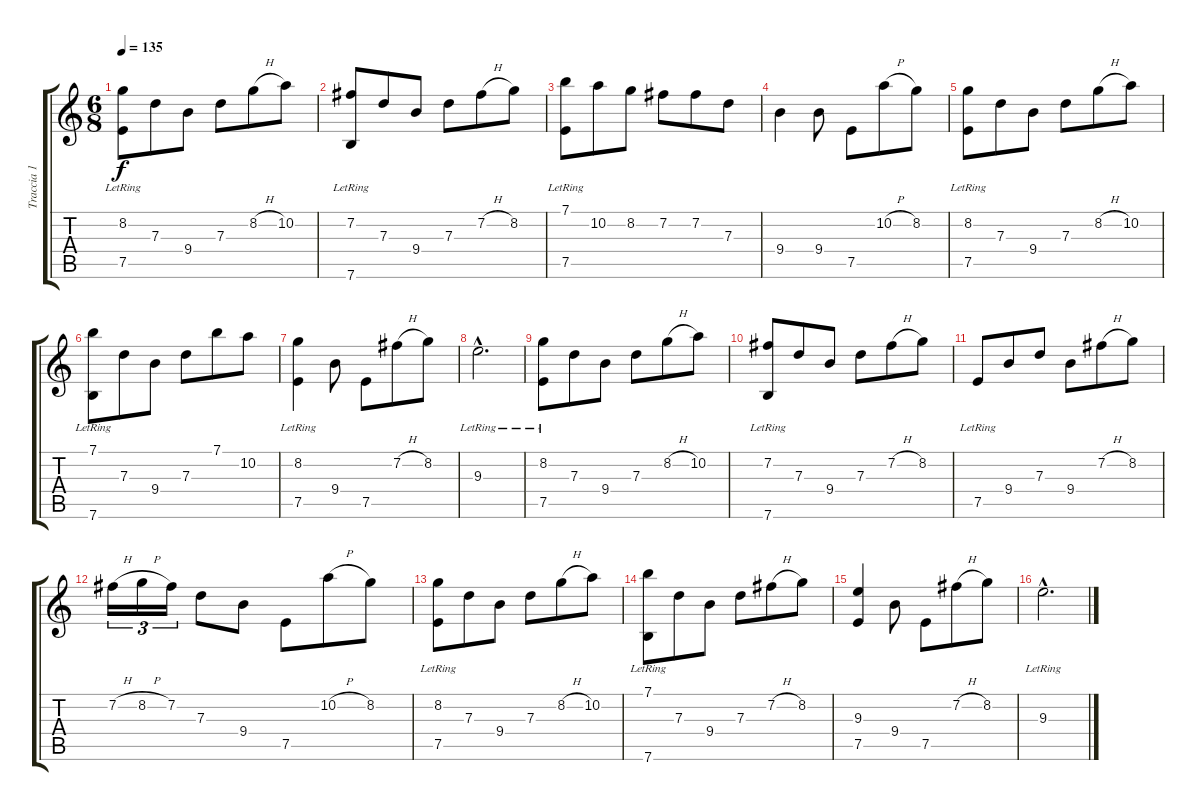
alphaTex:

\track ("Traccia 1" "Traccia 1") {instrument acousticguitarnylon}
\staff {score tabs}
\tuning (E4 B3 G3 D3 A2 E2) {hide}
\ts (6 8)
\tempo 135
\clef g2
\ks c
(8.2 7.5{lr}).8{dy f instrument acousticguitarnylon} 7.3.8 9.4.8 7.3.8 8.2{h}.8 10.2.8 |
(7.2 7.6{lr}).8 7.3.8 9.4.8 7.3.8 7.2{h}.8 8.2.8 |
(7.1 7.5{lr}).8 10.2.8 8.2.8 7.2.8 7.2.8 7.3.8 |
9.4.4 9.4.8 7.5.8 10.2{h}.8 8.2.8 |
(8.2 7.5{lr}).8 7.3.8 9.4.8 7.3.8 8.2{h}.8 10.2.8 |
(7.1 7.6{lr}).8 7.3.8 9.4.8 7.3.8 7.1.8 10.2.8 |
(8.2 7.5{lr}).4 9.4.8 7.5.8 7.2{h}.8 8.2.8 |
9.3{hac lr}.2{d} |
(8.2 7.5{lr}).8 7.3.8 9.4.8 7.3.8 8.2{h}.8 10.2.8 |
(7.2 7.6{lr}).8 7.3.8 9.4.8 7.3.8 7.2{h}.8 8.2.8 |
7.5{lr}.8 9.4.8 7.3.8 9.4.8 7.2{h}.8 8.2.8 |
7.2{h}.16{tu (3 2)} 8.2{h}.16{tu (3 2)} 7.2.16{tu (3 2)} 7.3.8 9.4.8 7.5.8 10.2{h}.8 8.2.8 |
(8.2 7.5{lr}).8 7.3.8 9.4.8 7.3.8 8.2{h}.8 10.2.8 |
(7.1 7.6{lr}).8 7.3.8 9.4.8 7.3.8 7.2{h}.8 8.2.8 |
(9.3 7.5).4 9.4.8 7.5.8 7.2{h}.8 8.2.8 |
9.3{hac lr}.2{d}
